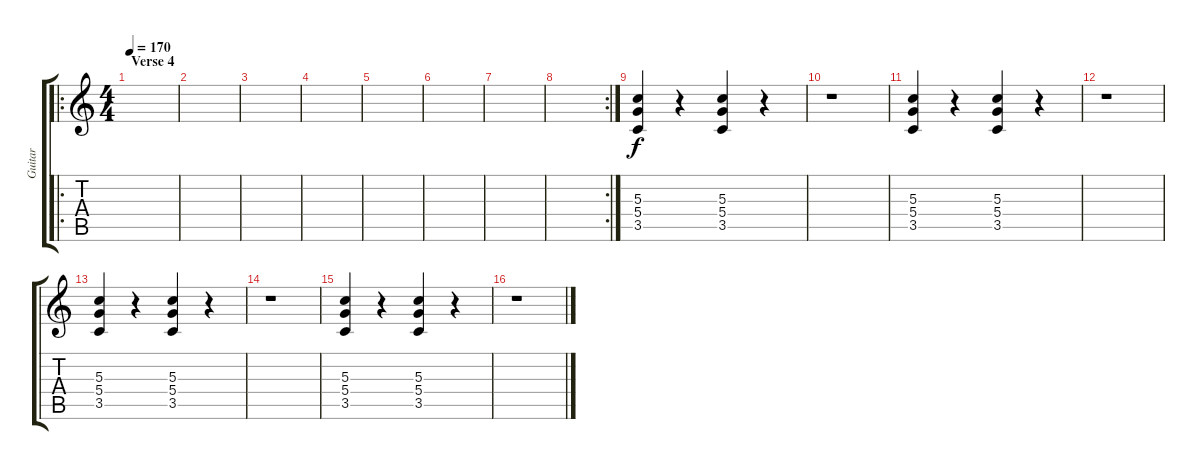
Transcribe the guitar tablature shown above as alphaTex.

\track ("Guitar" "Guitar") {instrument distortionguitar}
\staff {score tabs}
\tuning (E4 B3 G3 D3 A2 E2) {hide}
\ro
\ts (4 4)
\section ("" "Verse 4")
\tempo 170
\clef g2
\ks c
|
|
|
|
|
|
|
\rc 2
|
(5.3 5.4 3.5).4{volume 13} r.4 (5.3 5.4 3.5).4 r.4 |
r.1 |
(5.3 5.4 3.5).4 r.4 (5.3 5.4 3.5).4 r.4 |
r.1 |
(5.3 5.4 3.5).4 r.4 (5.3 5.4 3.5).4 r.4 |
r.1 |
(5.3 5.4 3.5).4 r.4 (5.3 5.4 3.5).4 r.4 |
r.1
